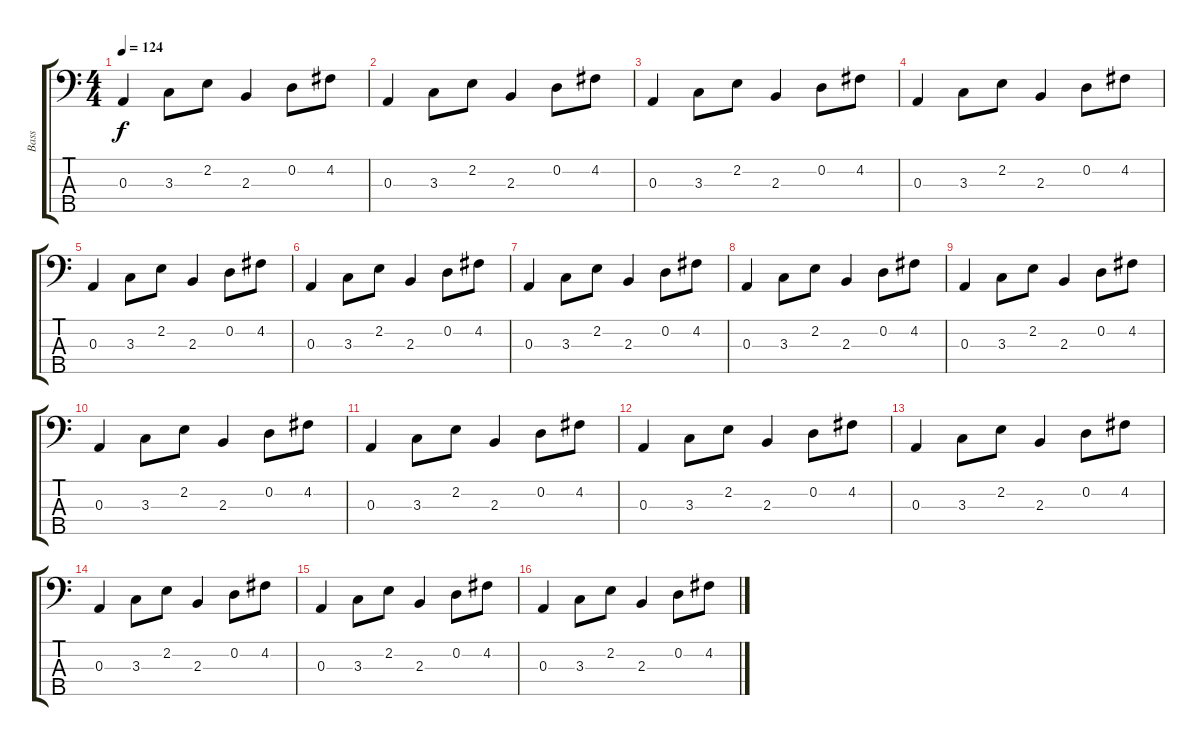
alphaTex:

\track ("Bass" "Bass") {instrument electricbassfinger}
\staff {score tabs}
\tuning (G2 D2 A1 E1 B0) {hide}
\ts (4 4)
\tempo 124
\clef f4
\ks c
0.3.4{dy f} 3.3.8 2.2.8 2.3.4 0.2.8 4.2.8 |
0.3.4 3.3.8 2.2.8 2.3.4 0.2.8 4.2.8 |
0.3.4 3.3.8 2.2.8 2.3.4 0.2.8 4.2.8 |
0.3.4 3.3.8 2.2.8 2.3.4 0.2.8 4.2.8 |
0.3.4 3.3.8 2.2.8 2.3.4 0.2.8 4.2.8 |
0.3.4 3.3.8 2.2.8 2.3.4 0.2.8 4.2.8 |
0.3.4 3.3.8 2.2.8 2.3.4 0.2.8 4.2.8 |
0.3.4 3.3.8 2.2.8 2.3.4 0.2.8 4.2.8 |
0.3.4 3.3.8 2.2.8 2.3.4 0.2.8 4.2.8 |
0.3.4 3.3.8 2.2.8 2.3.4 0.2.8 4.2.8 |
0.3.4 3.3.8 2.2.8 2.3.4 0.2.8 4.2.8 |
0.3.4 3.3.8 2.2.8 2.3.4 0.2.8 4.2.8 |
0.3.4 3.3.8 2.2.8 2.3.4 0.2.8 4.2.8 |
0.3.4 3.3.8 2.2.8 2.3.4 0.2.8 4.2.8 |
0.3.4 3.3.8 2.2.8 2.3.4 0.2.8 4.2.8 |
0.3.4 3.3.8 2.2.8 2.3.4 0.2.8 4.2.8
